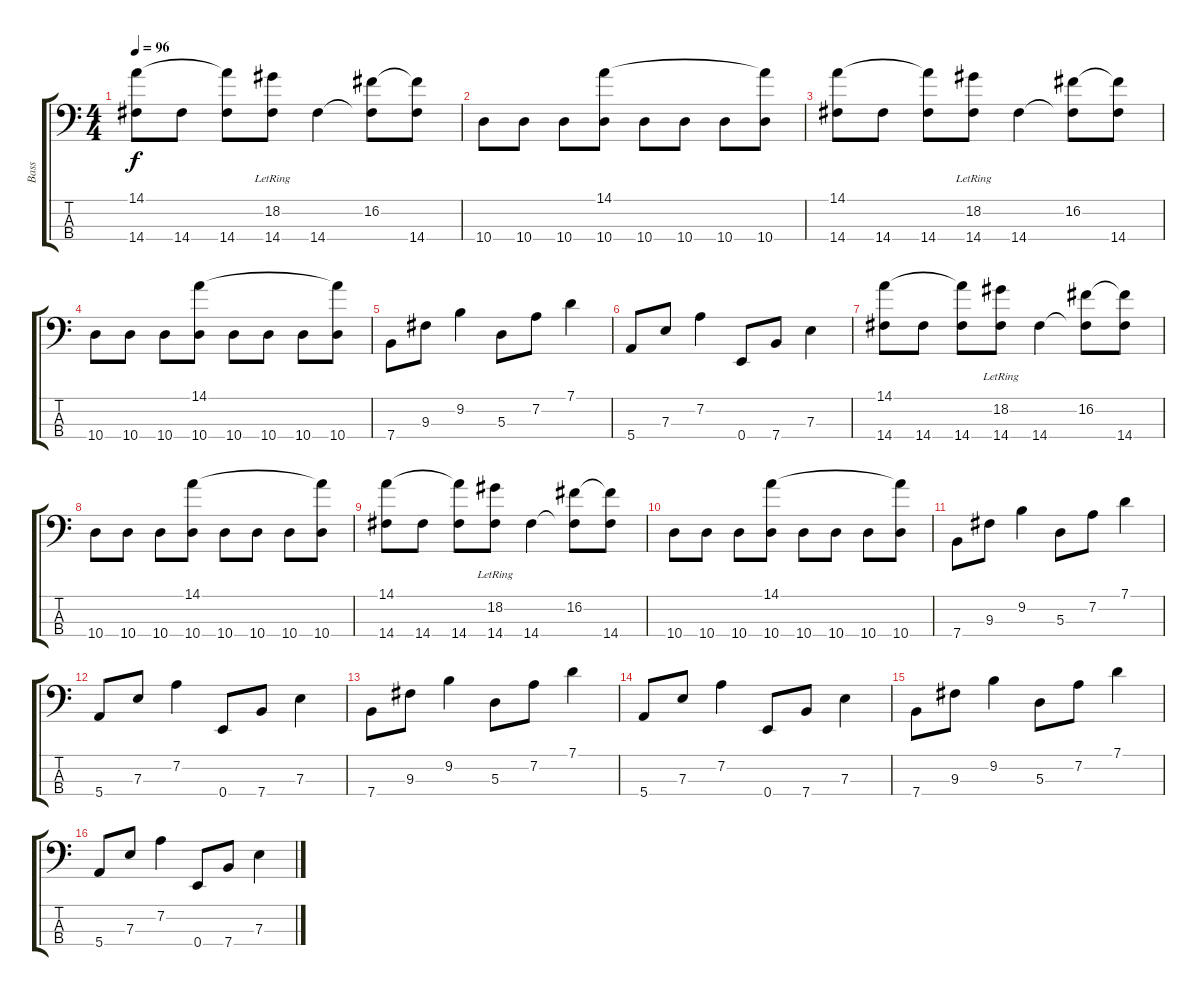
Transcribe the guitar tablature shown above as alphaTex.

\track ("Bass" "Bass") {instrument electricbassfinger}
\staff {score tabs}
\tuning (G2 D2 A1 E1) {hide}
\ts (4 4)
\tempo 96
\clef f4
\ks c
(14.1 14.4).8{dy f} 14.4.8 (14.1{t} 14.4).8 (18.2{lr} 14.4).8 14.4.4 (16.2 14.4{t}).8 (16.2{t} 14.4).8 |
10.4.8 10.4.8 10.4.8 (14.1 10.4).8 10.4.8 10.4.8 10.4.8 (14.1{t} 10.4).8 |
(14.1 14.4).8 14.4.8 (14.1{t} 14.4).8 (18.2{lr} 14.4).8 14.4.4 (16.2 14.4{t}).8 (16.2{t} 14.4).8 |
10.4.8 10.4.8 10.4.8 (14.1 10.4).8 10.4.8 10.4.8 10.4.8 (14.1{t} 10.4).8 |
7.4.8 9.3.8 9.2.4 5.3.8 7.2.8 7.1.4 |
5.4.8 7.3.8 7.2.4 0.4.8 7.4.8 7.3.4 |
(14.1 14.4).8 14.4.8 (14.1{t} 14.4).8 (18.2{lr} 14.4).8 14.4.4 (16.2 14.4{t}).8 (16.2{t} 14.4).8 |
10.4.8 10.4.8 10.4.8 (14.1 10.4).8 10.4.8 10.4.8 10.4.8 (14.1{t} 10.4).8 |
(14.1 14.4).8 14.4.8 (14.1{t} 14.4).8 (18.2{lr} 14.4).8 14.4.4 (16.2 14.4{t}).8 (16.2{t} 14.4).8 |
10.4.8 10.4.8 10.4.8 (14.1 10.4).8 10.4.8 10.4.8 10.4.8 (14.1{t} 10.4).8 |
7.4.8 9.3.8 9.2.4 5.3.8 7.2.8 7.1.4 |
5.4.8 7.3.8 7.2.4 0.4.8 7.4.8 7.3.4 |
7.4.8 9.3.8 9.2.4 5.3.8 7.2.8 7.1.4 |
5.4.8 7.3.8 7.2.4 0.4.8 7.4.8 7.3.4 |
7.4.8 9.3.8 9.2.4 5.3.8 7.2.8 7.1.4 |
5.4.8 7.3.8 7.2.4 0.4.8 7.4.8 7.3.4
